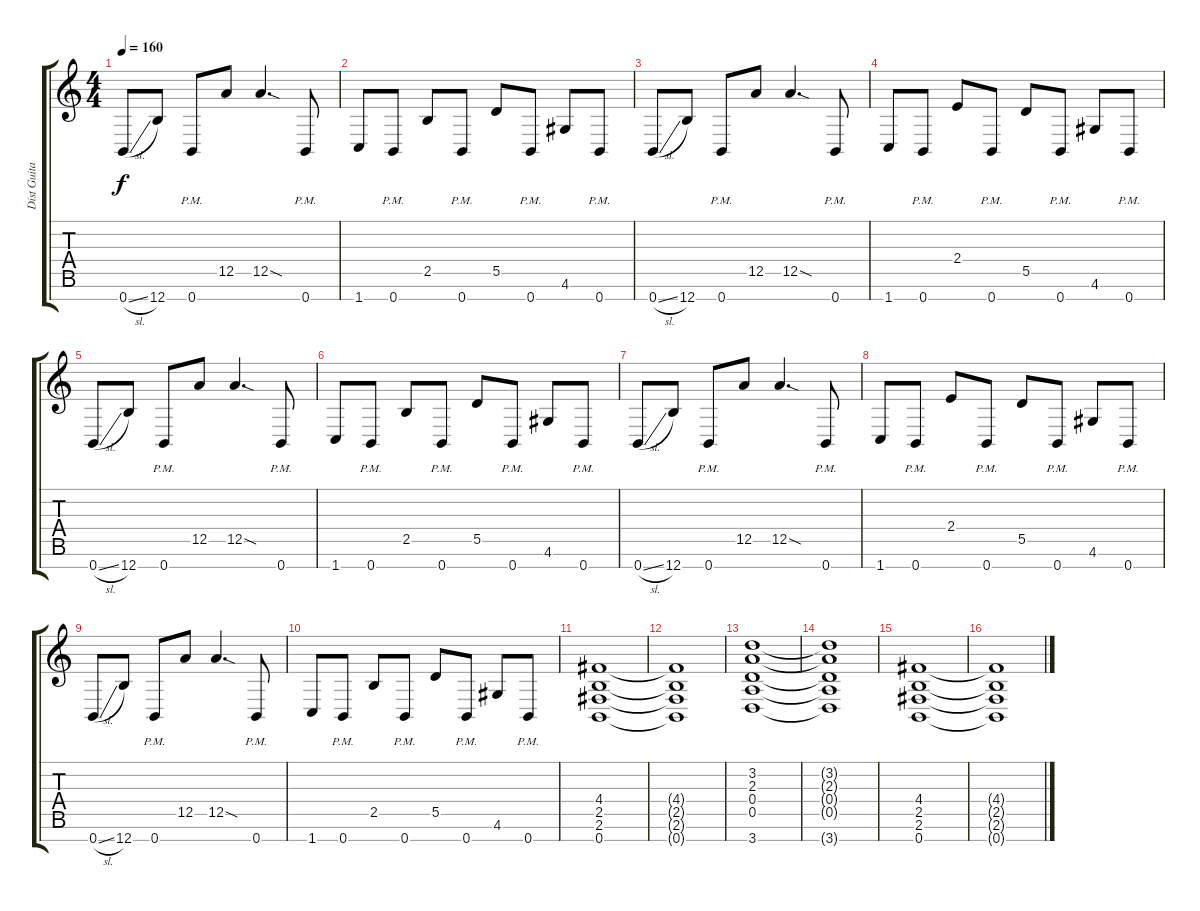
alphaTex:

\track ("Dist Guitar R" "Dist Guita") {instrument distortionguitar}
\staff {score tabs}
\tuning (E4 B3 G3 D3 A2 E2 B1) {hide}
\ts (4 4)
\tempo 160
\clef g2
\ks c
0.7{sl}.8{dy f} 12.7.8 0.7{pm}.8 12.5.8 12.5{sod}.4{d} 0.7{pm}.8 |
1.7.8 0.7{pm}.8 2.5.8 0.7{pm}.8 5.5.8 0.7{pm}.8 4.6.8 0.7{pm}.8 |
0.7{sl}.8 12.7.8 0.7{pm}.8 12.5.8 12.5{sod}.4{d} 0.7{pm}.8 |
1.7.8 0.7{pm}.8 2.4.8 0.7{pm}.8 5.5.8 0.7{pm}.8 4.6.8 0.7{pm}.8 |
0.7{sl}.8 12.7.8 0.7{pm}.8 12.5.8 12.5{sod}.4{d} 0.7{pm}.8 |
1.7.8 0.7{pm}.8 2.5.8 0.7{pm}.8 5.5.8 0.7{pm}.8 4.6.8 0.7{pm}.8 |
0.7{sl}.8 12.7.8 0.7{pm}.8 12.5.8 12.5{sod}.4{d} 0.7{pm}.8 |
1.7.8 0.7{pm}.8 2.4.8 0.7{pm}.8 5.5.8 0.7{pm}.8 4.6.8 0.7{pm}.8 |
0.7{sl}.8 12.7.8 0.7{pm}.8 12.5.8 12.5{sod}.4{d} 0.7{pm}.8 |
1.7.8 0.7{pm}.8 2.5.8 0.7{pm}.8 5.5.8 0.7{pm}.8 4.6.8 0.7{pm}.8 |
(4.4 2.5 2.6 0.7).1 |
(4.4{t} 2.5{t} 2.6{t} 0.7{t}).1 |
(3.2 2.3 0.4 0.5 3.7).1 |
(3.2{t} 2.3{t} 0.4{t} 0.5{t} 3.7{t}).1 |
(4.4 2.5 2.6 0.7).1 |
(4.4{t} 2.5{t} 2.6{t} 0.7{t}).1
